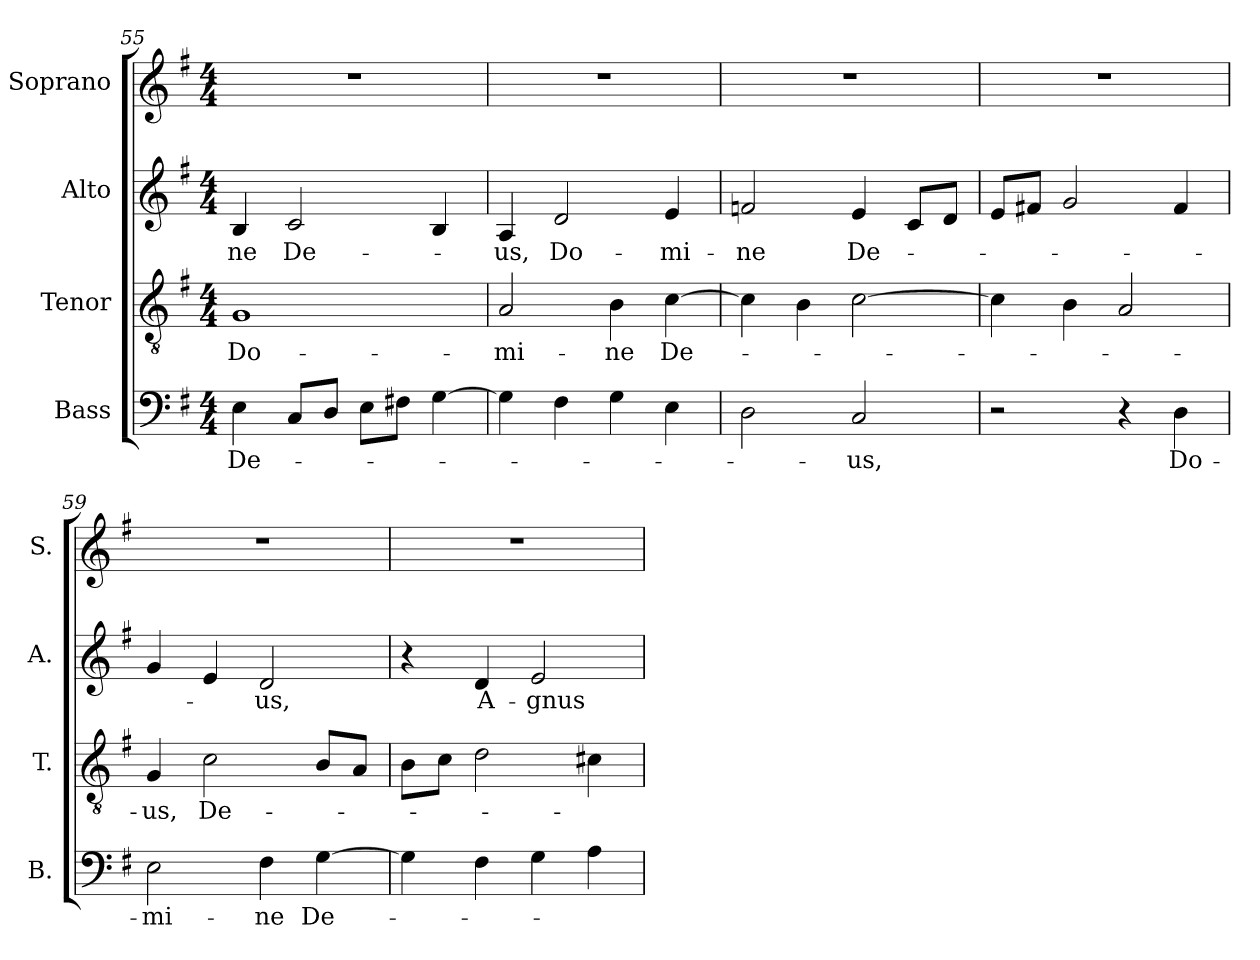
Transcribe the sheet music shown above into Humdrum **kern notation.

**kern	**text	**kern	**text	**kern	**text	**kern
*part4	*part4	*part3	*part3	*part2	*part2	*part1
*staff4	*staff4	*staff3	*staff3	*staff2	*staff2	*staff1
*I"Bass	*	*I"Tenor	*	*I"Alto	*	*I"Soprano
*I'B.	*	*I'T.	*	*I'A.	*	*I'S.
*clefF4	*	*clefGv2	*	*clefG2	*	*clefG2
*	*	*ITrd7c12	*	*	*	*
*k[f#]	*	*k[f#]	*	*k[f#]	*	*k[f#]
*G:	*	*G:	*	*G:	*	*G:
*M4/4	*	*M4/4	*	*M4/4	*	*M4/4
=55	=55	=55	=55	=55	=55	=55
!	!LO:LY:b:color=#000000	!	!	!	!	!
!	!	!	!LO:LY:b:color=#000000	!	!	!
!	!	!	!	!	!LO:LY:b:color=#000000	!
4Ei\	De-	1GGi	Do-	4Bi/	-ne	1r
!	!	!	!	!	!LO:LY:b:color=#000000	!
8Ci/L	.	.	.	2ci/	De-	.
8Di/J	.	.	.	.	.	.
8Ei\L	.	.	.	.	.	.
8F#Xi\J	.	.	.	.	.	.
[4Gi\	.	.	.	4Bi/	.	.
=56	=56	=56	=56	=56	=56	=56
!	!	!	!LO:LY:b:color=#000000	!	!	!
!	!	!	!	!	!LO:LY:b:color=#000000	!
4Gi\]	.	2AAi/	-mi-	4Ai/	-us,	1r
!	!	!	!	!	!LO:LY:b:color=#000000	!
4F#i\	.	.	.	2di/	Do-	.
!	!	!	!LO:LY:b:color=#000000	!	!	!
4Gi\	.	4BBi\	-ne	.	.	.
!	!	!	!LO:LY:b:color=#000000	!	!	!
!	!	!	!	!	!LO:LY:b:color=#000000	!
4Ei\	.	[4Ci\	De-	4ei/	-mi-	.
=57	=57	=57	=57	=57	=57	=57
!	!	!	!	!	!LO:LY:b:color=#000000	!
2Di\	.	4Ci\]	.	2fni/	-ne	1r
.	.	4BBi\	.	.	.	.
!	!LO:LY:b:color=#000000	!	!	!	!	!
!	!	!	!	!	!LO:LY:b:color=#000000	!
2Ci/	-us,	[2Ci\	.	4ei/	De-	.
.	.	.	.	8ci/L	.	.
.	.	.	.	8di/J	.	.
=58	=58	=58	=58	=58	=58	=58
2r	.	4Ci\]	.	8ei/L	.	1r
.	.	.	.	8f#Xi/J	.	.
.	.	4BBi\	.	2gi/	.	.
4r	.	2AAi/	.	.	.	.
!	!LO:LY:b:color=#000000	!	!	!	!	!
4Di\	Do-	.	.	4f#i/	.	.
!!LO:LB:g=z
=59	=59	=59	=59	=59	=59	=59
!	!LO:LY:b:color=#000000	!	!	!	!	!
!	!	!	!LO:LY:b:color=#000000	!	!	!
2Ei\	-mi-	4GGi/	-us,	4gi/	.	1r
!	!	!	!LO:LY:b:color=#000000	!	!	!
.	.	2Ci\	De-	4ei/	.	.
!	!LO:LY:b:color=#000000	!	!	!	!	!
!	!	!	!	!	!LO:LY:b:color=#000000	!
4F#i\	-ne	.	.	2di/	-us,	.
!	!LO:LY:b:color=#000000	!	!	!	!	!
[4Gi\	De-	8BBi/L	.	.	.	.
.	.	8AAi/J	.	.	.	.
=60	=60	=60	=60	=60	=60	=60
4Gi\]	.	8BBi\L	.	4r	.	1r
.	.	8Ci\J	.	.	.	.
!	!	!	!	!	!LO:LY:b:color=#000000	!
4F#i\	.	2Di\	.	4di/	A-	.
!	!	!	!	!	!LO:LY:b:color=#000000	!
4Gi\	.	.	.	2ei/	-gnus	.
4Ai\	.	4C#Xi\	.	.	.	.
=	=	=	=	=	=	=
*-	*-	*-	*-	*-	*-	*-
